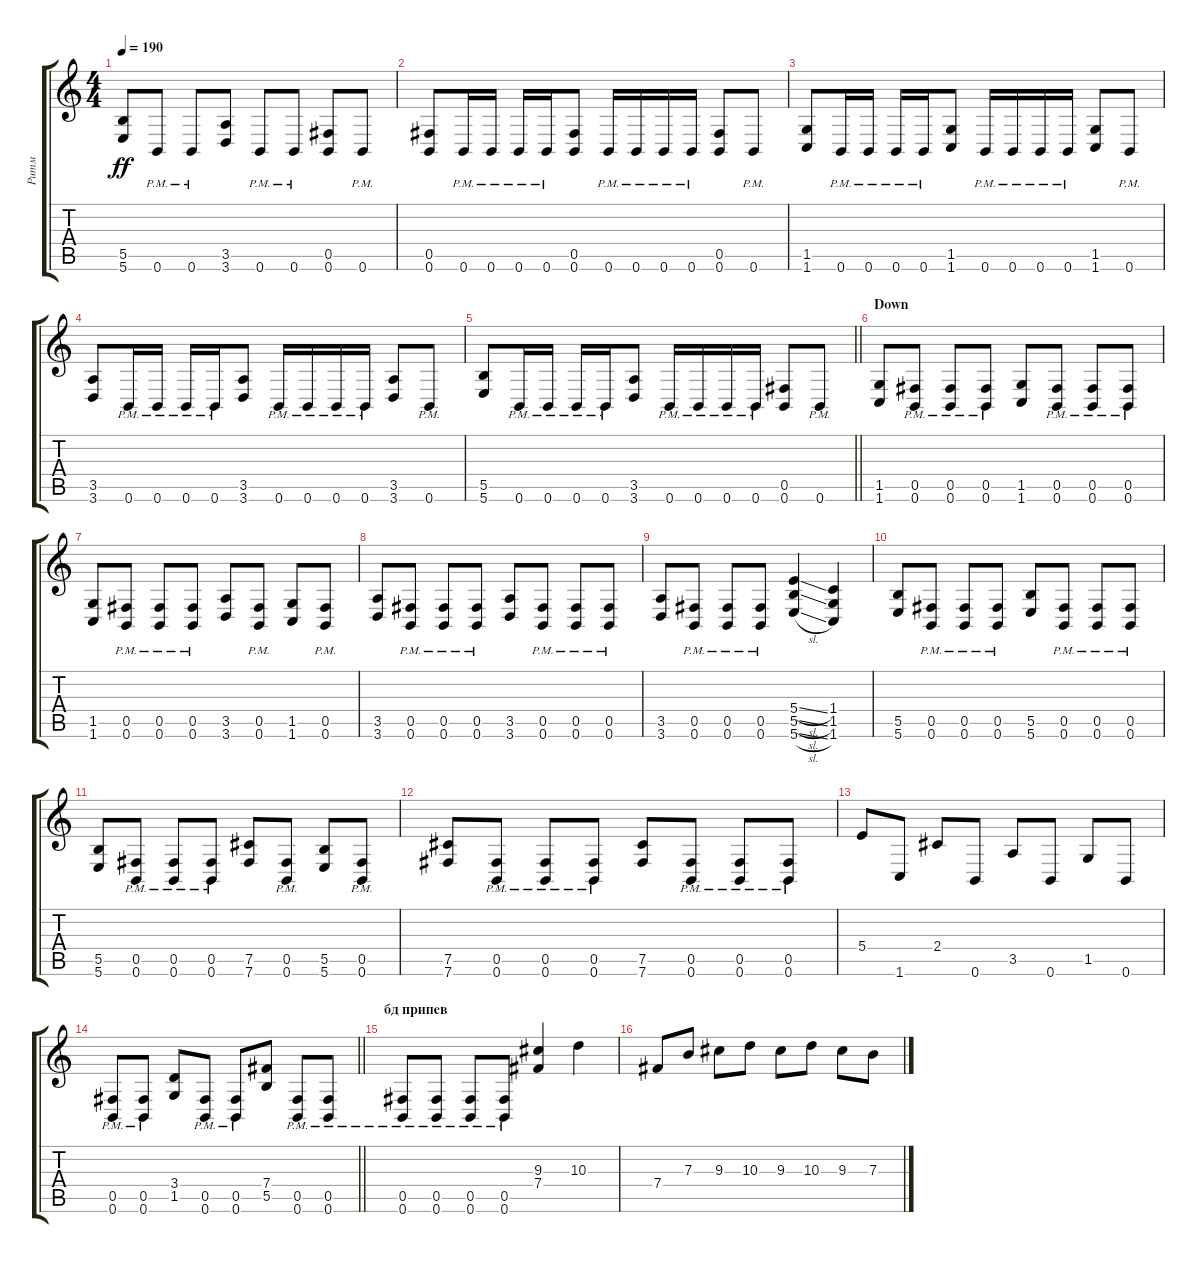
\track ("Ритм" "Ритм") {instrument distortionguitar}
\staff {score tabs}
\tuning (Db4 Ab3 E3 B2 Gb2 B1) {hide}
\ts (4 4)
\tempo 190
\clef g2
\ks c
(5.5 5.6).8{dy ff} 0.6{pm}.8 0.6{pm}.8 (3.5 3.6).8 0.6{pm}.8 0.6{pm}.8 (0.5 0.6).8 0.6{pm}.8 |
(0.5 0.6).8 0.6{pm}.16 0.6{pm}.16 0.6{pm}.16 0.6{pm}.16 (0.5 0.6).8 0.6{pm}.16 0.6{pm}.16 0.6{pm}.16 0.6{pm}.16 (0.5 0.6).8 0.6{pm}.8 |
(1.5 1.6).8 0.6{pm}.16 0.6{pm}.16 0.6{pm}.16 0.6{pm}.16 (1.5 1.6).8 0.6{pm}.16 0.6{pm}.16 0.6{pm}.16 0.6{pm}.16 (1.5 1.6).8 0.6{pm}.8 |
(3.5 3.6).8 0.6{pm}.16 0.6{pm}.16 0.6{pm}.16 0.6{pm}.16 (3.5 3.6).8 0.6{pm}.16 0.6{pm}.16 0.6{pm}.16 0.6{pm}.16 (3.5 3.6).8 0.6{pm}.8 |
\barLineRight lightlight
(5.5 5.6).8 0.6{pm}.16 0.6{pm}.16 0.6{pm}.16 0.6{pm}.16 (3.5 3.6).8 0.6{pm}.16 0.6{pm}.16 0.6{pm}.16 0.6{pm}.16 (0.5 0.6).8 0.6{pm}.8 |
\section ("" "Down")
(1.5 1.6).8 (0.5{pm} 0.6{pm}).8 (0.5{pm} 0.6{pm}).8 (0.5{pm} 0.6{pm}).8 (1.5 1.6).8 (0.5{pm} 0.6{pm}).8 (0.5{pm} 0.6{pm}).8 (0.5{pm} 0.6{pm}).8 |
(1.5 1.6).8 (0.5{pm} 0.6{pm}).8 (0.5{pm} 0.6{pm}).8 (0.5{pm} 0.6{pm}).8 (3.5 3.6).8 (0.5{pm} 0.6{pm}).8 (1.5 1.6).8 (0.5{pm} 0.6{pm}).8 |
(3.5 3.6).8 (0.5{pm} 0.6{pm}).8 (0.5{pm} 0.6{pm}).8 (0.5{pm} 0.6{pm}).8 (3.5 3.6).8 (0.5{pm} 0.6{pm}).8 (0.5{pm} 0.6{pm}).8 (0.5{pm} 0.6{pm}).8 |
(3.5 3.6).8 (0.5{pm} 0.6{pm}).8 (0.5{pm} 0.6{pm}).8 (0.5{pm} 0.6{pm}).8 (5.4{sl} 5.5{sl} 5.6{sl}).4 (1.4 1.5 1.6).4 |
(5.5 5.6).8 (0.5{pm} 0.6{pm}).8 (0.5{pm} 0.6{pm}).8 (0.5{pm} 0.6{pm}).8 (5.5 5.6).8 (0.5{pm} 0.6{pm}).8 (0.5{pm} 0.6{pm}).8 (0.5{pm} 0.6{pm}).8 |
(5.5 5.6).8 (0.5{pm} 0.6{pm}).8 (0.5{pm} 0.6{pm}).8 (0.5{pm} 0.6{pm}).8 (7.5 7.6).8 (0.5{pm} 0.6{pm}).8 (5.5 5.6).8 (0.5{pm} 0.6{pm}).8 |
(7.5 7.6).8 (0.5{pm} 0.6{pm}).8 (0.5{pm} 0.6{pm}).8 (0.5{pm} 0.6{pm}).8 (7.5 7.6).8 (0.5{pm} 0.6{pm}).8 (0.5{pm} 0.6{pm}).8 (0.5{pm} 0.6{pm}).8 |
5.4.8 1.6.8 2.4.8 0.6.8 3.5.8 0.6.8 1.5.8 0.6.8 |
\barLineRight lightlight
(0.5{pm} 0.6{pm}).8 (0.5{pm} 0.6{pm}).8 (3.4 1.5).8 (0.5{pm} 0.6{pm}).8 (0.5{pm} 0.6{pm}).8 (7.4 5.5).8 (0.5{pm} 0.6{pm}).8 (0.5{pm} 0.6{pm}).8 |
\section ("" "бд припев")
(0.5{pm} 0.6{pm}).8 (0.5{pm} 0.6{pm}).8 (0.5{pm} 0.6{pm}).8 (0.5{pm} 0.6{pm}).8 (9.3 7.4).4 10.3.4 |
7.4.8 7.3.8 9.3.8 10.3.8 9.3.8 10.3.8 9.3.8 7.3.8
